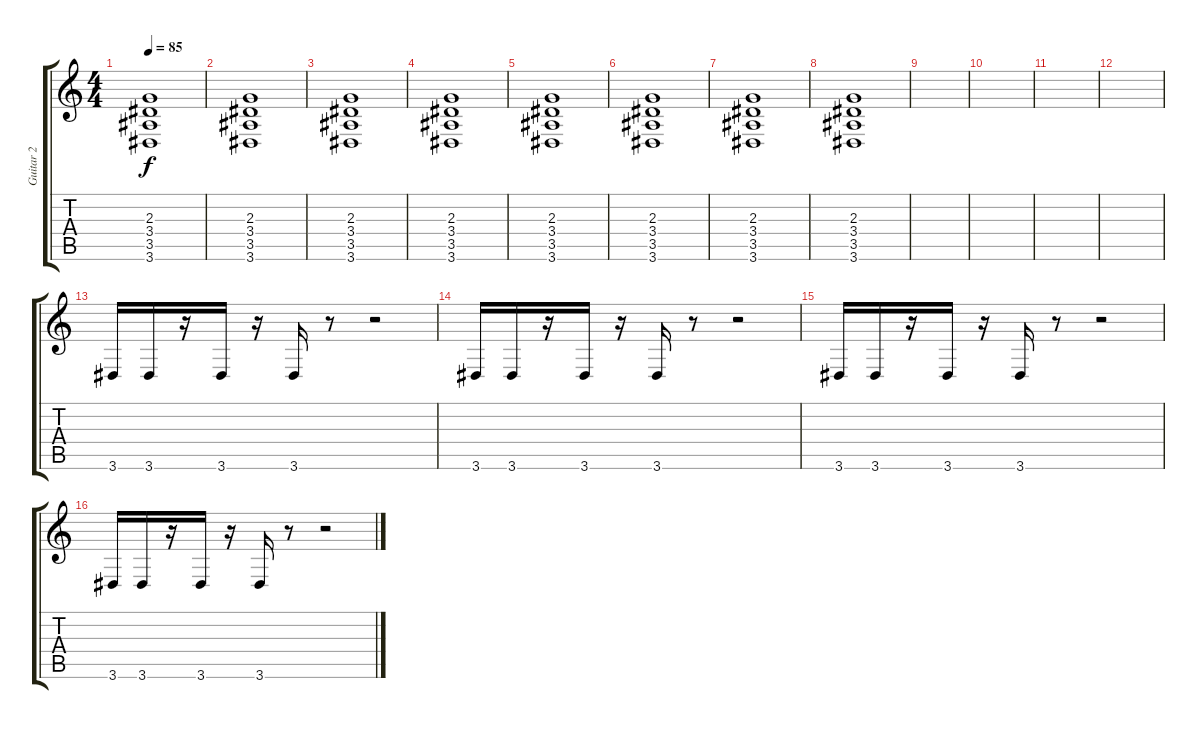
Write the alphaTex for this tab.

\track ("Guitar 2" "Guitar 2") {instrument distortionguitar}
\staff {score tabs}
\tuning (D4 A3 F3 C3 G2 C2) {hide}
\ts (4 4)
\tempo 85
\clef g2
\ks c
(2.3 3.4 3.5 3.6).1{dy f} |
(2.3 3.4 3.5 3.6).1 |
(2.3 3.4 3.5 3.6).1 |
(2.3 3.4 3.5 3.6).1 |
(2.3 3.4 3.5 3.6).1 |
(2.3 3.4 3.5 3.6).1 |
(2.3 3.4 3.5 3.6).1 |
(2.3 3.4 3.5 3.6).1 |
|
|
|
|
3.6.16 3.6.16 r.16 3.6.16 r.16 3.6.16 r.8 r.2 |
3.6.16 3.6.16 r.16 3.6.16 r.16 3.6.16 r.8 r.2 |
3.6.16 3.6.16 r.16 3.6.16 r.16 3.6.16 r.8 r.2 |
3.6.16 3.6.16 r.16 3.6.16 r.16 3.6.16 r.8 r.2
